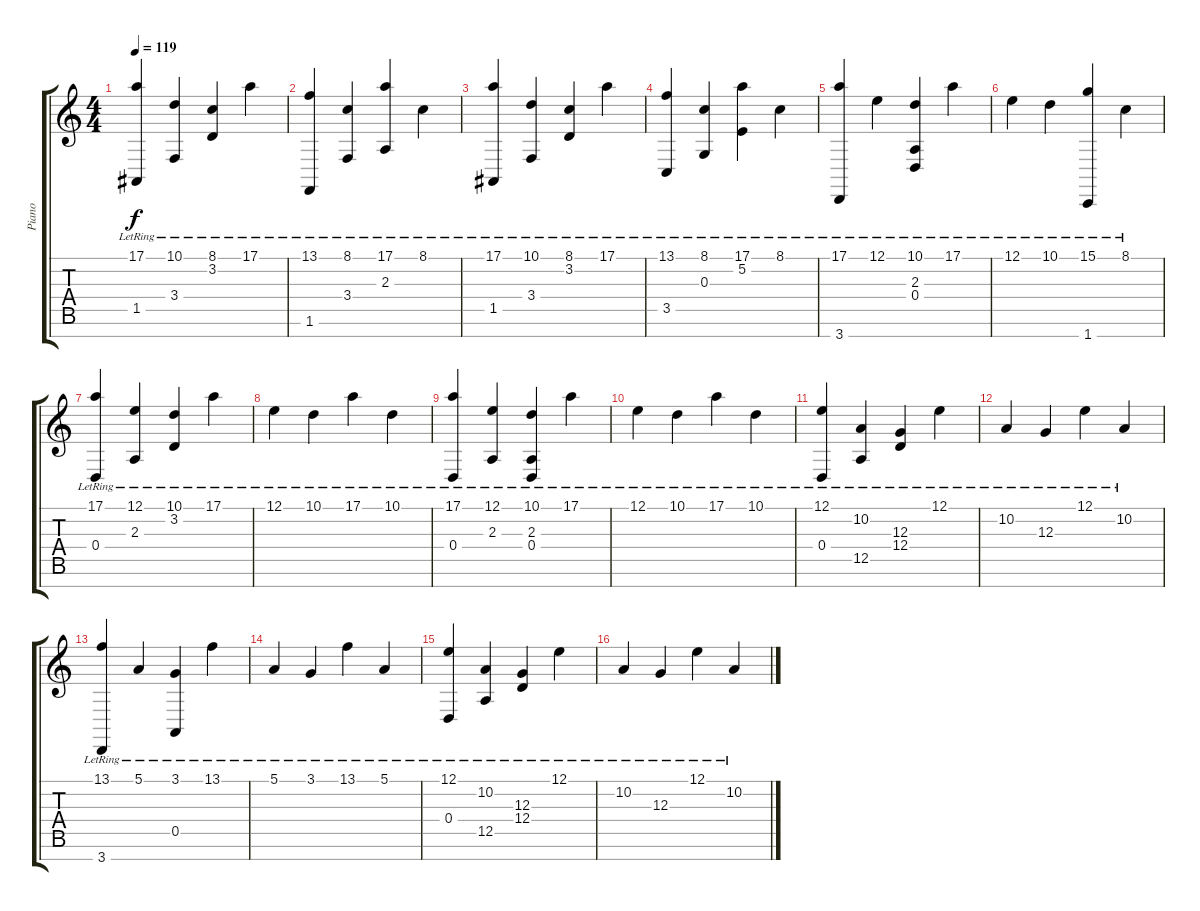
\track ("Piano" "Piano") {instrument acousticgrandpiano}
\staff {score tabs}
\tuning (E4 B3 G3 D3 A2 E2 B1) {hide}
\ts (4 4)
\tempo 119
\clef g2
\ks c
(17.1{lr} 1.5{lr}).4{dy f} (10.1{lr} 3.4{lr}).4 (8.1{lr} 3.2{lr}).4 17.1{lr}.4 |
(13.1{lr} 1.6{lr}).4 (8.1{lr} 3.4{lr}).4 (17.1{lr} 2.3{lr}).4 8.1{lr}.4 |
(17.1{lr} 1.5{lr}).4 (10.1{lr} 3.4{lr}).4 (8.1{lr} 3.2{lr}).4 17.1{lr}.4 |
(13.1{lr} 3.5{lr}).4 (8.1{lr} 0.3{lr}).4 (17.1{lr} 5.2{lr}).4 8.1{lr}.4 |
(17.1{lr} 3.7{lr}).4 12.1{lr}.4 (10.1{lr} 2.3{lr} 0.4{lr}).4 17.1{lr}.4 |
12.1{lr}.4 10.1{lr}.4 (15.1{lr} 1.7{lr}).4 8.1{lr}.4 |
(17.1{lr} 0.4{lr}).4 (12.1{lr} 2.3{lr}).4 (10.1{lr} 3.2{lr}).4 17.1{lr}.4 |
12.1{lr}.4 10.1{lr}.4 17.1{lr}.4 10.1{lr}.4 |
(17.1{lr} 0.4{lr}).4 (12.1{lr} 2.3{lr}).4 (10.1{lr} 2.3{lr} 0.4{lr}).4 17.1{lr}.4 |
12.1{lr}.4 10.1{lr}.4 17.1{lr}.4 10.1{lr}.4 |
(12.1{lr} 0.4{lr}).4 (10.2{lr} 12.5{lr}).4 (12.3{lr} 12.4{lr}).4 12.1{lr}.4 |
10.2{lr}.4 12.3{lr}.4 12.1{lr}.4 10.2{lr}.4 |
(13.1{lr} 3.7{lr}).4 5.1{lr}.4 (3.1{lr} 0.5{lr}).4 13.1{lr}.4 |
5.1{lr}.4 3.1{lr}.4 13.1{lr}.4 5.1{lr}.4 |
(12.1{lr} 0.4{lr}).4 (10.2{lr} 12.5{lr}).4 (12.3{lr} 12.4{lr}).4 12.1{lr}.4 |
10.2{lr}.4 12.3{lr}.4 12.1{lr}.4 10.2{lr}.4
